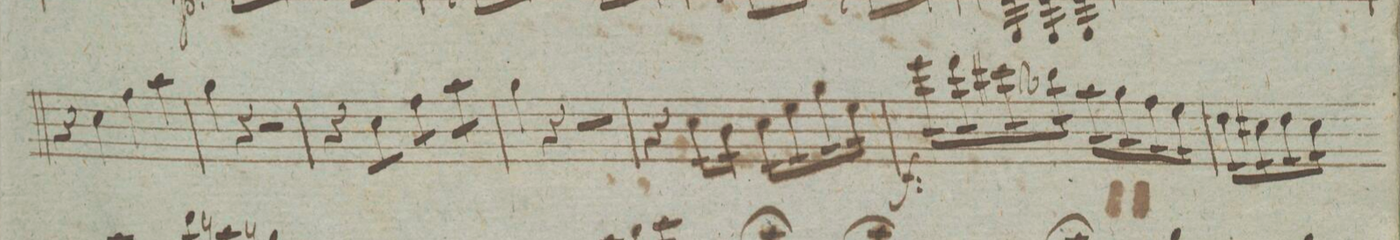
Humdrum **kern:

**kern	**dynam
*I"Violino Imo	*
*clefG2	*
*k[]	*
*met(c|)	*
*M2/2	*
4r	.
4cc\	.
4ff\	.
4aa\	.
=45	=45
4gg\	.
4r	.
2r	.
=46	=46
4r	.
*tremolo	*
8cc\L	.
8cc\J	.
8ff\L	.
8ff\J	.
8aa\L	.
8aa\J	.
*Xtremolo	*
=47	=47
4gg\	.
4r	.
2r	.
=48	=48
4r	.
*tremolo	*
16cc\LL	.
16cc\	.
16b\	.
16b\JJ	.
16cc\LL	.
16cc\	.
16ee\	.
16ee\	.
16gg\	.
16gg\	.
16ee\	.
16ee\JJ	.
=49	=49
16eee\LL	f
16eee\	.
16ddd\	.
16ddd\	.
16ccc#X\	.
16ccc#X\	.
16bb-X\	.
16bb-X\JJ	.
16aa\LL	.
16aa\	.
16gg\	.
16gg\	.
16ff\	.
16ff\	.
16ee\	.
16ee\JJ	.
=50	=50
16dd\LL	.
16dd\	.
16cc#X\	.
16cc#X\	.
16dd\	.
16dd\	.
16cc#\	.
16cc#\JJ	.
*-	*-
